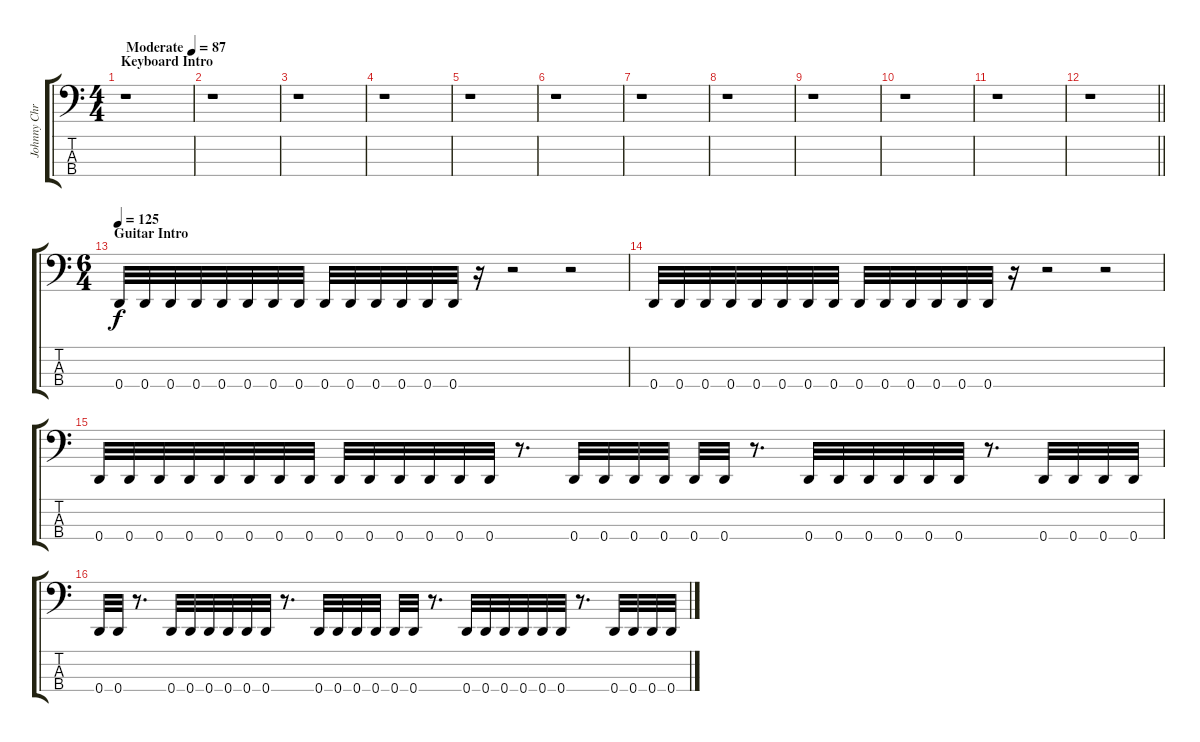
\track ("Johnny Christ" "Johnny Chr") {instrument electricbasspick}
\staff {score tabs}
\tuning (G2 D2 A1 D1) {hide}
\ts (4 4)
\section ("" "Keyboard Intro")
\tempo (87 "Moderate")
\clef f4
\ks c
r.1{dy f instrument electricbasspick} |
r.1 |
r.1 |
r.1 |
r.1 |
r.1 |
r.1 |
r.1 |
r.1 |
r.1 |
r.1 |
\barLineRight lightlight
r.1 |
\ts (6 4)
\section ("" "Guitar Intro")
\tempo 125
0.4.32 0.4.32 0.4.32 0.4.32 0.4.32 0.4.32 0.4.32 0.4.32 0.4.32 0.4.32 0.4.32 0.4.32 0.4.32 0.4.32 r.16 r.2 r.2 |
0.4.32 0.4.32 0.4.32 0.4.32 0.4.32 0.4.32 0.4.32 0.4.32 0.4.32 0.4.32 0.4.32 0.4.32 0.4.32 0.4.32 r.16 r.2 r.2 |
0.4.32 0.4.32 0.4.32 0.4.32 0.4.32 0.4.32 0.4.32 0.4.32 0.4.32 0.4.32 0.4.32 0.4.32 0.4.32 0.4.32 r.8{d} 0.4.32 0.4.32 0.4.32 0.4.32 0.4.32 0.4.32 r.8{d} 0.4.32 0.4.32 0.4.32 0.4.32 0.4.32 0.4.32 r.8{d} 0.4.32 0.4.32 0.4.32 0.4.32 |
0.4.32 0.4.32 r.8{d} 0.4.32 0.4.32 0.4.32 0.4.32 0.4.32 0.4.32 r.8{d} 0.4.32 0.4.32 0.4.32 0.4.32 0.4.32 0.4.32 r.8{d} 0.4.32 0.4.32 0.4.32 0.4.32 0.4.32 0.4.32 r.8{d} 0.4.32 0.4.32 0.4.32 0.4.32
